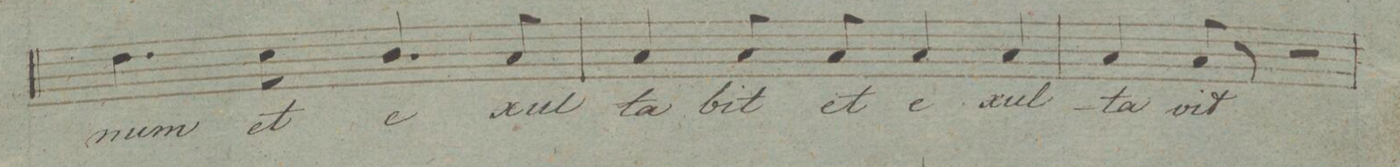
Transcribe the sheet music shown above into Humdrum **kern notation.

**kern	**text	**dynam
*I"Tenore.	*	*
*clefC4	*	*
*k[]	*	*
*met(c|)	*	*
*M2/2	*	*
4.c\	-num	.
8B\	et	.
4.A/	e-	.
8G/	-xul-	.
=11	=11	=11
4G/	-ta-	.
8G/	-bit	.
8G/	et	.
4G/	e-	.
4G/	-xul-	.
=12	=12	=12
4G/	-ta-	.
8G/	-vit	.
8r	.	.
2r	.	.
=13	=13	=13
*-	*-	*-
